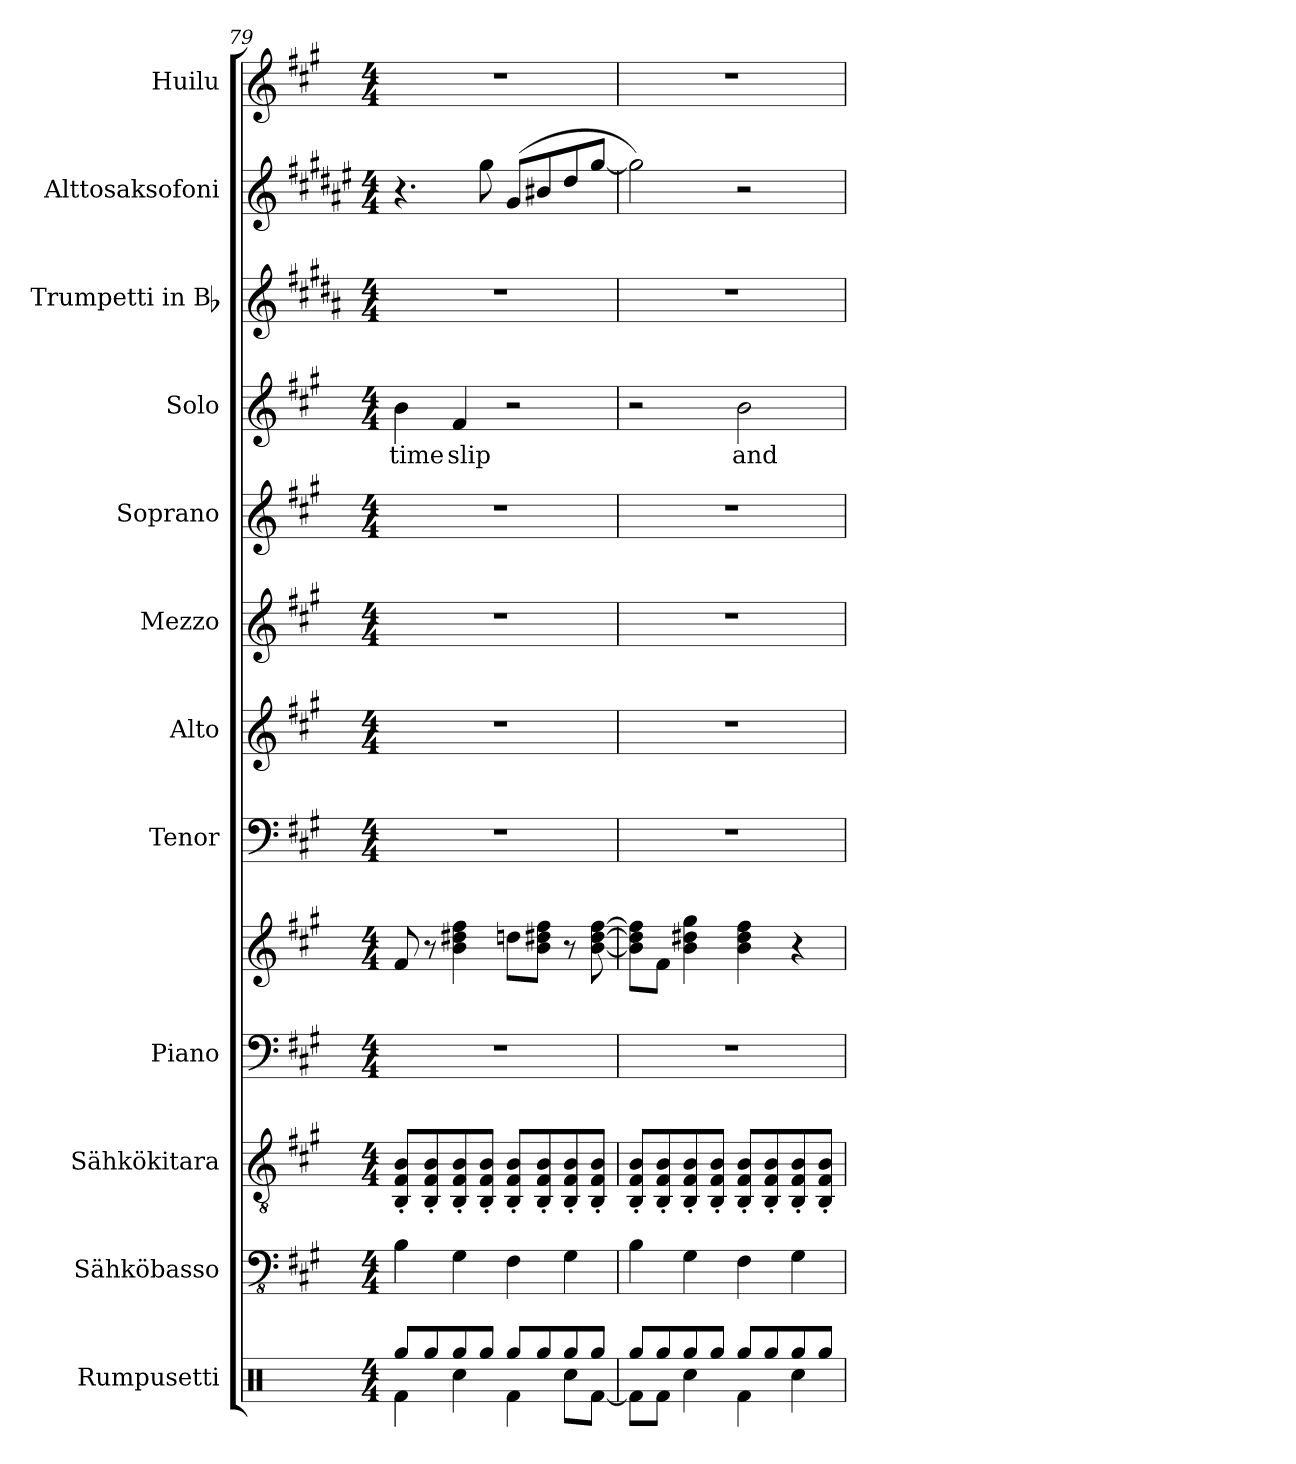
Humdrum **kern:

**kern	**kern	**kern	**kern	**kern	**kern	**kern	**kern	**kern	**kern	**text	**kern	**kern	**kern
*part12	*part11	*part10	*part9	*part9	*part8	*part7	*part6	*part5	*part4	*part4	*part3	*part2	*part1
*staff13	*staff12	*staff11	*staff10	*staff9	*staff8	*staff7	*staff6	*staff5	*staff4	*staff4	*staff3	*staff2	*staff1
*I"Rumpusetti	*I"Sähköbasso	*I"Sähkökitara	*I"Piano	*	*I"Tenor	*I"Alto	*I"Mezzo	*I"Soprano	*I"Solo	*	*I"Trumpetti in Bb	*I"Alttosaksofoni	*I"Huilu
*I'R. setti	*	*	*I'Pno.	*	*I'T.	*I'A.	*I'M.	*I'S.	*I'Solo	*	*I'Tpt. in Bb	*	*I'H.
!!LO:PB:g=z
*clefX	*clefFv4	*clefGv2	*clefF4	*clefG2	*clefF4	*clefG2	*clefG2	*clefG2	*clefG2	*	*clefG2	*clefG2	*clefG2
*	*	*	*	*	*	*	*	*	*	*	*ITrd1c2	*ITrd5c9	*
*k[]	*k[f#c#g#]	*k[f#c#g#]	*k[f#c#g#]	*k[f#c#g#]	*k[f#c#g#]	*k[f#c#g#]	*k[f#c#g#]	*k[f#c#g#]	*k[f#c#g#]	*	*k[f#c#g#]	*k[f#c#g#]	*k[f#c#g#]
*M4/4	*M4/4	*M4/4	*M4/4	*M4/4	*M4/4	*M4/4	*M4/4	*M4/4	*M4/4	*	*M4/4	*M4/4	*M4/4
=79	=79	=79	=79	=79	=79	=79	=79	=79	=79	=79	=79	=79	=79
*^	*	*	*	*	*	*	*	*	*	*	*	*	*
!	!	!	!	!	!	!	!	!	!	!	!LO:LY:b	!	!	!
8Rgg/L	4Rf\	4BB\	8BB/' 8F#/' 8B/'L	1r	8f#/	1r	1r	1r	1r	4b\	time	1r	4.r	1r
8Rgg/	.	.	8BB/' 8F#/' 8B/'	.	8r	.	.	.	.	.	.	.	.	.
!	!	!	!	!	!	!	!	!	!	!	!LO:LY:b	!	!	!
8Rgg/	4Rcc\	4GG#\	8BB/' 8F#/' 8B/'	.	4b\ 4dd#X\ 4ff#\	.	.	.	.	4f#/	slip	.	.	.
8Rgg/J	.	.	8BB/' 8F#/' 8B/'J	.	.	.	.	.	.	.	.	.	8b\	.
8Rgg/L	4Rf\	4FF#\	8BB/' 8F#/' 8B/'L	.	8ddn\L	.	.	.	.	2r	.	.	(8B/L	.
8Rgg/	.	.	8BB/' 8F#/' 8B/'	.	8b\ 8dd#X\ 8ff#\J	.	.	.	.	.	.	.	8d#X/	.
8Rgg/	8Rcc\L	4GG#\	8BB/' 8F#/' 8B/'	.	8r	.	.	.	.	.	.	.	8f#/	.
8Rgg/J	[8Rf\J	.	8BB/' 8F#/' 8B/'J	.	[8b\ [8dd#\ [8ff#\	.	.	.	.	.	.	.	[8b/J	.
=80	=80	=80	=80	=80	=80	=80	=80	=80	=80	=80	=80	=80	=80	=80
8Rgg/L	8Rf\L]	4BB\	8BB/' 8F#/' 8B/'L	1r	8b\] 8dd#\] 8ff#\]L	1r	1r	1r	1r	2r	.	1r	2b\])	1r
8Rgg/	8Rf\J	.	8BB/' 8F#/' 8B/'	.	8f#\J	.	.	.	.	.	.	.	.	.
8Rgg/	4Rcc\	4GG#\	8BB/' 8F#/' 8B/'	.	4b\ 4dd#X\ 4gg#\	.	.	.	.	.	.	.	.	.
8Rgg/J	.	.	8BB/' 8F#/' 8B/'J	.	.	.	.	.	.	.	.	.	.	.
!	!	!	!	!	!	!	!	!	!	!	!LO:LY:b	!	!	!
8Rgg/L	4Rf\	4FF#\	8BB/' 8F#/' 8B/'L	.	4b\ 4dd#\ 4ff#\	.	.	.	.	2b\	and	.	2r	.
8Rgg/	.	.	8BB/' 8F#/' 8B/'	.	.	.	.	.	.	.	.	.	.	.
8Rgg/	4Rcc\	4GG#\	8BB/' 8F#/' 8B/'	.	4r	.	.	.	.	.	.	.	.	.
8Rgg/J	.	.	8BB/' 8F#/' 8B/'J	.	.	.	.	.	.	.	.	.	.	.
*v	*v	*	*	*	*	*	*	*	*	*	*	*	*	*
=	=	=	=	=	=	=	=	=	=	=	=	=	=
*-	*-	*-	*-	*-	*-	*-	*-	*-	*-	*-	*-	*-	*-
